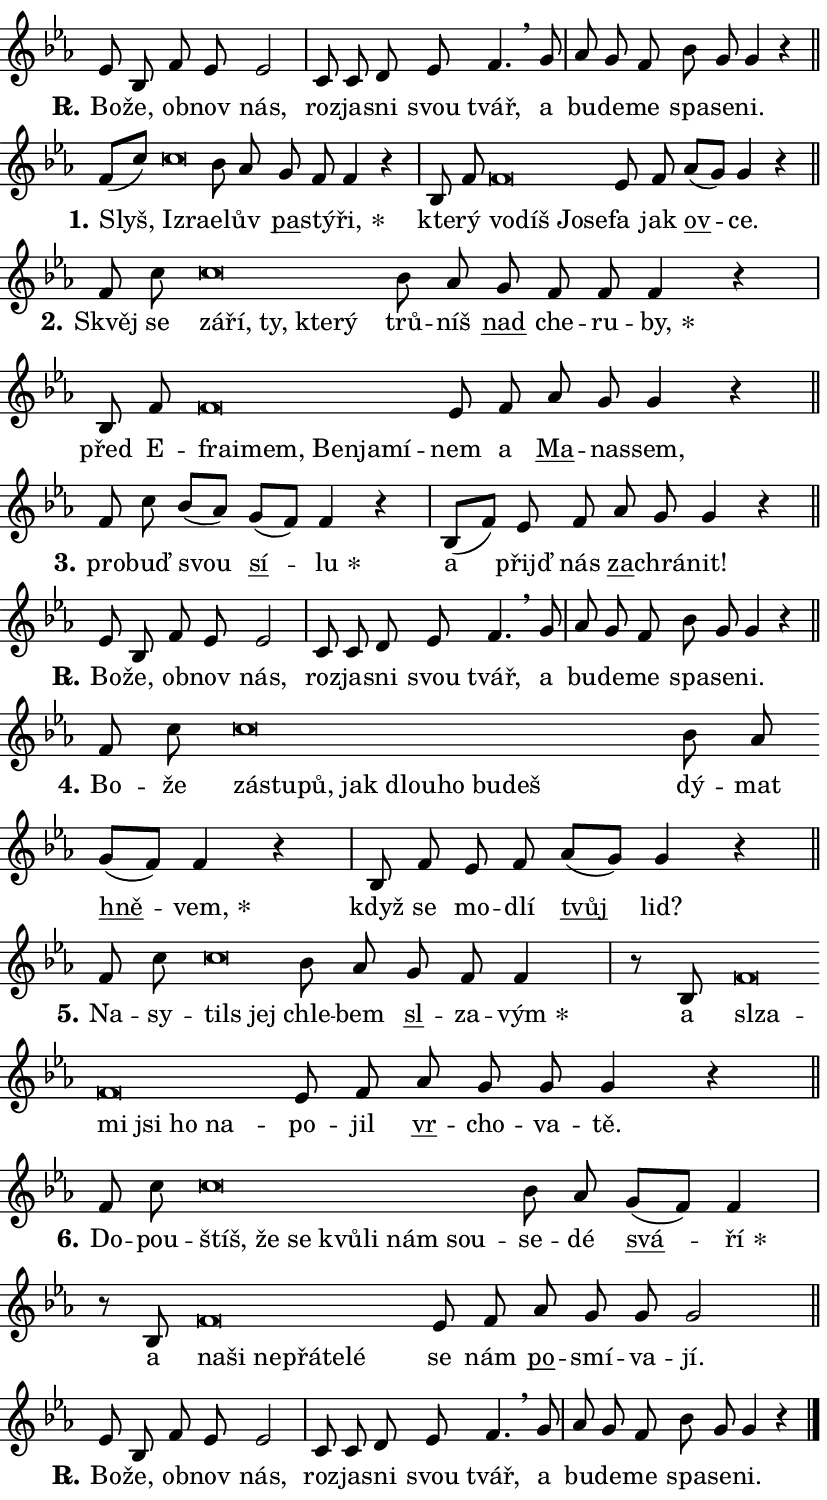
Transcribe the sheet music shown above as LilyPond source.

\version "2.24.0"
\header { tagline = "" }
\paper {
  indent = 0\cm
  top-margin = 0\cm
  right-margin = 0.13\cm % to fit lyric hyphens
  bottom-margin = 0\cm
  left-margin = 0\cm
  paper-width = 14\cm
  page-breaking = #ly:one-page-breaking
  system-system-spacing.basic-distance = #11
  score-system-spacing.basic-distance = #11
  ragged-last = ##f
}


%% Author: Thomas Morley
%% https://lists.gnu.org/archive/html/lilypond-user/2020-05/msg00002.html
#(define (line-position grob)
"Returns position of @var[grob} in current system:
   @code{'start}, if at first time-step
   @code{'end}, if at last time-step
   @code{'middle} otherwise
"
  (let* ((col (ly:item-get-column grob))
         (ln (ly:grob-object col 'left-neighbor))
         (rn (ly:grob-object col 'right-neighbor))
         (col-to-check-left (if (ly:grob? ln) ln col))
         (col-to-check-right (if (ly:grob? rn) rn col))
         (break-dir-left
           (and
             (ly:grob-property col-to-check-left 'non-musical #f)
             (ly:item-break-dir col-to-check-left)))
         (break-dir-right
           (and
             (ly:grob-property col-to-check-right 'non-musical #f)
             (ly:item-break-dir col-to-check-right))))
        (cond ((eqv? 1 break-dir-left) 'start)
              ((eqv? -1 break-dir-right) 'end)
              (else 'middle))))

#(define (tranparent-at-line-position vctor)
  (lambda (grob)
  "Relying on @code{line-position} select the relevant enry from @var{vctor}.
Used to determine transparency,"
    (case (line-position grob)
      ((end) (not (vector-ref vctor 0)))
      ((middle) (not (vector-ref vctor 1)))
      ((start) (not (vector-ref vctor 2))))))

noteHeadBreakVisibility =
#(define-music-function (break-visibility)(vector?)
"Makes @code{NoteHead}s transparent relying on @var{break-visibility}"
#{
  \override NoteHead.transparent =
    #(tranparent-at-line-position break-visibility)
#})

#(define delete-ledgers-for-transparent-note-heads
  (lambda (grob)
    "Reads whether a @code{NoteHead} is transparent.
If so this @code{NoteHead} is removed from @code{'note-heads} from
@var{grob}, which is supposed to be @code{LedgerLineSpanner}.
As a result ledgers are not printed for this @code{NoteHead}"
    (let* ((nhds-array (ly:grob-object grob 'note-heads))
           (nhds-list
             (if (ly:grob-array? nhds-array)
                 (ly:grob-array->list nhds-array)
                 '()))
           ;; Relies on the transparent-property being done before
           ;; Staff.LedgerLineSpanner.after-line-breaking is executed.
           ;; This is fragile ...
           (to-keep
             (remove
               (lambda (nhd)
                 (ly:grob-property nhd 'transparent #f))
               nhds-list)))
      ;; TODO find a better method to iterate over grob-arrays, similiar
      ;; to filter/remove etc for lists
      ;; For now rebuilt from scratch
      (set! (ly:grob-object grob 'note-heads)  '())
      (for-each
        (lambda (nhd)
          (ly:pointer-group-interface::add-grob grob 'note-heads nhd))
        to-keep))))

squashNotes = {
  \override NoteHead.X-extent = #'(-0.2 . 0.2)
  \override NoteHead.Y-extent = #'(-0.75 . 0)
  \override NoteHead.stencil =
    #(lambda (grob)
       (let ((pos (ly:grob-property grob 'staff-position)))
         (begin
           (if (< pos -7) (display "ERROR: Lower brevis then expected\n") (display ""))
           (if (<= pos -6) ly:text-interface::print ly:note-head::print))))
}
unSquashNotes = {
  \revert NoteHead.X-extent
  \revert NoteHead.Y-extent
  \revert NoteHead.stencil
}

hideNotes = \noteHeadBreakVisibility #begin-of-line-visible
unHideNotes = \noteHeadBreakVisibility #all-visible

% work-around for resetting accidentals
% https://lilypond.org/doc/v2.23/Documentation/notation/displaying-rhythms#unmetered-music
cadenzaMeasure = {
  \cadenzaOff
  \partial 1024 s1024
  \cadenzaOn
}

#(define-markup-command (accent layout props text) (markup?)
  "Underline accented syllable"
  (interpret-markup layout props
    #{\markup \override #'(offset . 4.3) \underline { #text }#}))

responsum = \markup \concat {
  "R" \hspace #-1.05 \path #0.1 #'((moveto 0 0.07) (lineto 0.9 0.8)) \hspace #0.05 "."
}

spaceSize = #0.6828661417322834 % exact space size for TeX Gyre Schola

\layout {
  \context {
    \Staff
    \remove "Time_signature_engraver"
    \override LedgerLineSpanner.after-line-breaking = #delete-ledgers-for-transparent-note-heads
  }
  \context {
    \Lyrics {
      \override LyricSpace.minimum-distance = \spaceSize
      \override LyricText.font-name = #"TeX Gyre Schola"
      \override LyricText.font-size = 1
      \override StanzaNumber.font-name = #"TeX Gyre Schola Bold"
      \override StanzaNumber.font-size = 1
    }
  }
  \context {
    \Score 
    \override NoteHead.text =
      #(lambda (grob) 
        (let ((pos (ly:grob-property grob 'staff-position)))
          #{\markup {
            \combine
              \halign #-0.55 \raise #(if (= pos -6) 0 0.5) \override #'(thickness . 2) \draw-line #'(3.2 . 0)
              \musicglyph "noteheads.sM1"
          }#}))
  }
}

% magnetic-lyrics.ily
%
%   written by
%     Jean Abou Samra <jean@abou-samra.fr>
%     Werner Lemberg <wl@gnu.org>
%
%   adapted by
%     Jiri Hon <jiri.hon@gmail.com>
%
% Version 2022-Apr-15

% https://www.mail-archive.com/lilypond-user@gnu.org/msg149350.html

#(define (Left_hyphen_pointer_engraver context)
   "Collect syllable-hyphen-syllable occurrences in lyrics and store
them in properties.  This engraver only looks to the left.  For
example, if the lyrics input is @code{foo -- bar}, it does the
following.

@itemize @bullet
@item
Set the @code{text} property of the @code{LyricHyphen} grob between
@q{foo} and @q{bar} to @code{foo}.

@item
Set the @code{left-hyphen} property of the @code{LyricText} grob with
text @q{foo} to the @code{LyricHyphen} grob between @q{foo} and
@q{bar}.
@end itemize

Use this auxiliary engraver in combination with the
@code{lyric-@/text::@/apply-@/magnetic-@/offset!} hook."
   (let ((hyphen #f)
         (text #f))
     (make-engraver
      (acknowledgers
       ((lyric-syllable-interface engraver grob source-engraver)
        (set! text grob)))
      (end-acknowledgers
       ((lyric-hyphen-interface engraver grob source-engraver)
        ;(when (not (grob::has-interface grob 'lyric-space-interface))
          (set! hyphen grob)));)
      ((stop-translation-timestep engraver)
       (when (and text hyphen)
         (ly:grob-set-object! text 'left-hyphen hyphen))
       (set! text #f)
       (set! hyphen #f)))))

#(define (lyric-text::apply-magnetic-offset! grob)
   "If the space between two syllables is less than the value in
property @code{LyricText@/.details@/.squash-threshold}, move the right
syllable to the left so that it gets concatenated with the left
syllable.

Use this function as a hook for
@code{LyricText@/.after-@/line-@/breaking} if the
@code{Left_@/hyphen_@/pointer_@/engraver} is active."
   (let ((hyphen (ly:grob-object grob 'left-hyphen #f)))
     (when hyphen
       (let ((left-text (ly:spanner-bound hyphen LEFT)))
         (when (grob::has-interface left-text 'lyric-syllable-interface)
           (let* ((common (ly:grob-common-refpoint grob left-text X))
                  (this-x-ext (ly:grob-extent grob common X))
                  (left-x-ext
                   (begin
                     ;; Trigger magnetism for left-text.
                     (ly:grob-property left-text 'after-line-breaking)
                     (ly:grob-extent left-text common X)))
                  ;; `delta` is the gap width between two syllables.
                  (delta (- (interval-start this-x-ext)
                            (interval-end left-x-ext)))
                  (details (ly:grob-property grob 'details))
                  (threshold (assoc-get 'squash-threshold details 0.2)))
             (when (< delta threshold)
               (let* (;; We have to manipulate the input text so that
                      ;; ligatures crossing syllable boundaries are not
                      ;; disabled.  For languages based on the Latin
                      ;; script this is essentially a beautification.
                      ;; However, for non-Western scripts it can be a
                      ;; necessity.
                      (lt (ly:grob-property left-text 'text))
                      (rt (ly:grob-property grob 'text))
                      (is-space (grob::has-interface hyphen 'lyric-space-interface))
                      (space (if is-space " " ""))
                      (extra-delta (if is-space spaceSize 0))
                      ;; Append new syllable.
                      (ltrt-space (if (and (string? lt) (string? rt))
                                (string-append lt space rt)
                                (make-concat-markup (list lt space rt))))
                      ;; Right-align `ltrt` to the right side.
                      (ltrt-space-markup (grob-interpret-markup
                               grob
                               (make-translate-markup
                                (cons (interval-length this-x-ext) 0)
                                (make-right-align-markup ltrt-space)))))
                 (begin
                   ;; Don't print `left-text`.
                   (ly:grob-set-property! left-text 'stencil #f)
                   ;; Set text and stencil (which holds all collected
                   ;; syllables so far) and shift it to the left.
                   (ly:grob-set-property! grob 'text ltrt-space)
                   (ly:grob-set-property! grob 'stencil ltrt-space-markup)
                   (ly:grob-translate-axis! grob (- (- delta extra-delta)) X))))))))))


#(define (lyric-hyphen::displace-bounds-first grob)
   ;; Make very sure this callback isn't triggered too early.
   (let ((left (ly:spanner-bound grob LEFT))
         (right (ly:spanner-bound grob RIGHT)))
     (ly:grob-property left 'after-line-breaking)
     (ly:grob-property right 'after-line-breaking)
     (ly:lyric-hyphen::print grob)))

squashThreshold = #0.4

\layout {
  \context {
    \Lyrics
    \consists #Left_hyphen_pointer_engraver
    \override LyricText.after-line-breaking =
      #lyric-text::apply-magnetic-offset!
    \override LyricHyphen.stencil = #lyric-hyphen::displace-bounds-first
    \override LyricText.details.squash-threshold = \squashThreshold
    \override LyricHyphen.minimum-distance = 0
    \override LyricHyphen.minimum-length = \squashThreshold
  }
}

squashText = \override LyricText.details.squash-threshold = 9999
unSquashText = \override LyricText.details.squash-threshold = \squashThreshold

leftText = \override LyricText.self-alignment-X = #LEFT
unLeftText = \revert LyricText.self-alignment-X

starOffset = #(lambda (grob) 
                (let ((x_offset (ly:self-alignment-interface::aligned-on-x-parent grob)))
                  (if (= x_offset 0) 0 (+ x_offset 1.2))))

star = #(define-music-function (syllable)(string?)
"Append star separator at the end of a syllable"
#{
  \once \override LyricText.X-offset = #starOffset
  \lyricmode { \markup {
    #syllable
    \override #'((font-name . "TeX Gyre Schola Bold")) \hspace #0.2 \lower #0.65 \larger "*"
  } }
#})

starAccent = #(define-music-function (syllable)(string?)
"Append star separator at the end of a syllable and make accent"
#{
  \once \override LyricText.X-offset = #starOffset
  \lyricmode { \markup {
    \accent #syllable
    \override #'((font-name . "TeX Gyre Schola Bold")) \hspace #0.2 \lower #0.65 \larger "*"
  } }
#})

breath = #(define-music-function (syllable)(string?)
"Append breathing indicator at the end of a syllable"
#{
  \lyricmode { \markup { #syllable "+" } }
#})

optionalBreath = #(define-music-function (syllable)(string?)
"Append optional breathing indicator at the end of a syllable"
#{
  \lyricmode { \markup { #syllable "(+)" } }
#})


\score {
    <<
        \new Voice = "melody" { \cadenzaOn \key es \major \relative { es'8 bes f' es es2 \cadenzaMeasure \bar "|" c8 c d es \bar "" f4. \breathe g8 \cadenzaMeasure \bar "|" as g f \bar "" bes g g4 r \cadenzaMeasure \bar "||" \break } }
        \new Lyrics \lyricsto "melody" { \lyricmode { \set stanza = \responsum
Bo -- že, ob -- nov nás, roz -- ja -- sni svou tvář, a bu -- de -- me spa -- se -- ni. } }
    >>
    \layout {}
}

\score {
    <<
        \new Voice = "melody" { \cadenzaOn \key es \major \relative { f'8[( c')] \bar "" \squashNotes c\breve*1/16 \hideNotes \breve*1/16 \bar "" \unHideNotes \unSquashNotes bes8 as \bar "" g f f4 r \cadenzaMeasure \bar "|" bes,8 f' \bar "" \squashNotes f\breve*1/16 \hideNotes \breve*1/16 \bar "" \breve*1/16 \breve*1/16 \bar "" \unHideNotes \unSquashNotes es8 f \bar "" as[( g)] g4 r \cadenzaMeasure \bar "||" \break } }
        \new Lyrics \lyricsto "melody" { \lyricmode { \set stanza = "1."
Slyš, \leftText Iz -- \squashText ra -- \unLeftText \unSquashText e -- lův \markup \accent pa -- stý -- \star ři, kte -- rý \leftText vo -- \squashText díš Jo -- se -- \unLeftText \unSquashText fa jak \markup \accent ov -- ce. } }
    >>
    \layout {}
}

\score {
    <<
        \new Voice = "melody" { \cadenzaOn \key es \major \relative { f'8 c' \bar "" \squashNotes c\breve*1/16 \hideNotes \breve*1/16 \bar "" \breve*1/16 \bar "" \breve*1/16 \breve*1/16 \bar "" \unHideNotes \unSquashNotes bes8 as \bar "" g f f f4 r \cadenzaMeasure \bar "|" bes,8 f' \bar "" \squashNotes f\breve*1/16 \hideNotes \breve*1/16 \bar "" \breve*1/16 \bar "" \breve*1/16 \breve*1/16 \bar "" \unHideNotes \unSquashNotes es8 f \bar "" as g g4 r \cadenzaMeasure \bar "||" \break } }
        \new Lyrics \lyricsto "melody" { \lyricmode { \set stanza = "2."
Skvěj se \leftText zá -- \squashText ří, ty, kte -- rý \unLeftText \unSquashText trů -- níš \markup \accent nad che -- ru -- \star by, před E -- \leftText frai -- \squashText mem, Ben -- ja -- mí -- \unLeftText \unSquashText nem a \markup \accent Ma -- na -- ssem, } }
    >>
    \layout {}
}

\score {
    <<
        \new Voice = "melody" { \cadenzaOn \key es \major \relative { f'8 c'8 bes8[( as)] \bar "" g[( f)] f4 r \cadenzaMeasure \bar "|" bes,8[( f'8)] es8 f \bar "" as g g4 r \cadenzaMeasure \bar "||" \break } }
        \new Lyrics \lyricsto "melody" { \lyricmode { \set stanza = "3."
pro -- buď svou \markup \accent sí -- \star lu a přijď nás \markup \accent za -- chrá -- nit! } }
    >>
    \layout {}
}

\score {
    <<
        \new Voice = "melody" { \cadenzaOn \key es \major \relative { es'8 bes f' es es2 \cadenzaMeasure \bar "|" c8 c d es \bar "" f4. \breathe g8 \cadenzaMeasure \bar "|" as g f \bar "" bes g g4 r \cadenzaMeasure \bar "||" \break } }
        \new Lyrics \lyricsto "melody" { \lyricmode { \set stanza = \responsum
Bo -- že, ob -- nov nás, roz -- ja -- sni svou tvář, a bu -- de -- me spa -- se -- ni. } }
    >>
    \layout {}
}

\score {
    <<
        \new Voice = "melody" { \cadenzaOn \key es \major \relative { f'8 c' \bar "" \squashNotes c\breve*1/16 \hideNotes \breve*1/16 \bar "" \breve*1/16 \bar "" \breve*1/16 \bar "" \breve*1/16 \bar "" \breve*1/16 \bar "" \breve*1/16 \breve*1/16 \bar "" \unHideNotes \unSquashNotes bes8 as \bar "" g[( f)] f4 r \cadenzaMeasure \bar "|" bes,8 f'8 es8 f \bar "" as[( g)] g4 r \cadenzaMeasure \bar "||" \break } }
        \new Lyrics \lyricsto "melody" { \lyricmode { \set stanza = "4."
Bo -- že \leftText zá -- \squashText stu -- pů, jak dlou -- ho bu -- deš \unLeftText \unSquashText dý -- mat \markup \accent hně -- \star vem, když se mo -- dlí \markup \accent tvůj lid? } }
    >>
    \layout {}
}

\score {
    <<
        \new Voice = "melody" { \cadenzaOn \key es \major \relative { f'8 c' \bar "" \squashNotes c\breve*1/16 \hideNotes \breve*1/16 \bar "" \unHideNotes \unSquashNotes bes8 as \bar "" g f f4 \cadenzaMeasure \bar "|" r8 bes,8 \squashNotes f'\breve*1/16 \hideNotes \breve*1/16 \bar "" \breve*1/16 \bar "" \breve*1/16 \bar "" \breve*1/16 \breve*1/16 \bar "" \unHideNotes \unSquashNotes es8 f \bar "" as g g g4 r \cadenzaMeasure \bar "||" \break } }
        \new Lyrics \lyricsto "melody" { \lyricmode { \set stanza = "5."
Na -- sy -- \leftText tils \squashText jej \unLeftText \unSquashText chle -- bem \markup \accent sl -- za -- \star vým a \leftText sl -- \squashText za -- mi jsi ho na -- \unLeftText \unSquashText po -- jil \markup \accent vr -- cho -- va -- tě. } }
    >>
    \layout {}
}

\score {
    <<
        \new Voice = "melody" { \cadenzaOn \key es \major \relative { f'8 c' \bar "" \squashNotes c\breve*1/16 \hideNotes \breve*1/16 \bar "" \breve*1/16 \bar "" \breve*1/16 \bar "" \breve*1/16 \bar "" \breve*1/16 \breve*1/16 \bar "" \unHideNotes \unSquashNotes bes8 as \bar "" g[( f)] f4 \cadenzaMeasure \bar "|" r8 bes,8 \squashNotes f'\breve*1/16 \hideNotes \breve*1/16 \bar "" \breve*1/16 \bar "" \breve*1/16 \bar "" \breve*1/16 \breve*1/16 \bar "" \unHideNotes \unSquashNotes es8 f \bar "" as g g g2 \cadenzaMeasure \bar "||" \break } }
        \new Lyrics \lyricsto "melody" { \lyricmode { \set stanza = "6."
Do -- pou -- \leftText štíš, \squashText že se kvů -- li nám sou -- \unLeftText \unSquashText se -- dé \markup \accent svá -- \star ří a \leftText na -- \squashText ši ne -- přá -- te -- lé \unLeftText \unSquashText se nám \markup \accent po -- smí -- va -- jí. } }
    >>
    \layout {}
}

\score {
    <<
        \new Voice = "melody" { \cadenzaOn \key es \major \relative { es'8 bes f' es es2 \cadenzaMeasure \bar "|" c8 c d es \bar "" f4. \breathe g8 \cadenzaMeasure \bar "|" as g f \bar "" bes g g4 r \cadenzaMeasure \bar "||" \break } \bar "|." }
        \new Lyrics \lyricsto "melody" { \lyricmode { \set stanza = \responsum
Bo -- že, ob -- nov nás, roz -- ja -- sni svou tvář, a bu -- de -- me spa -- se -- ni. } }
    >>
    \layout {}
}
